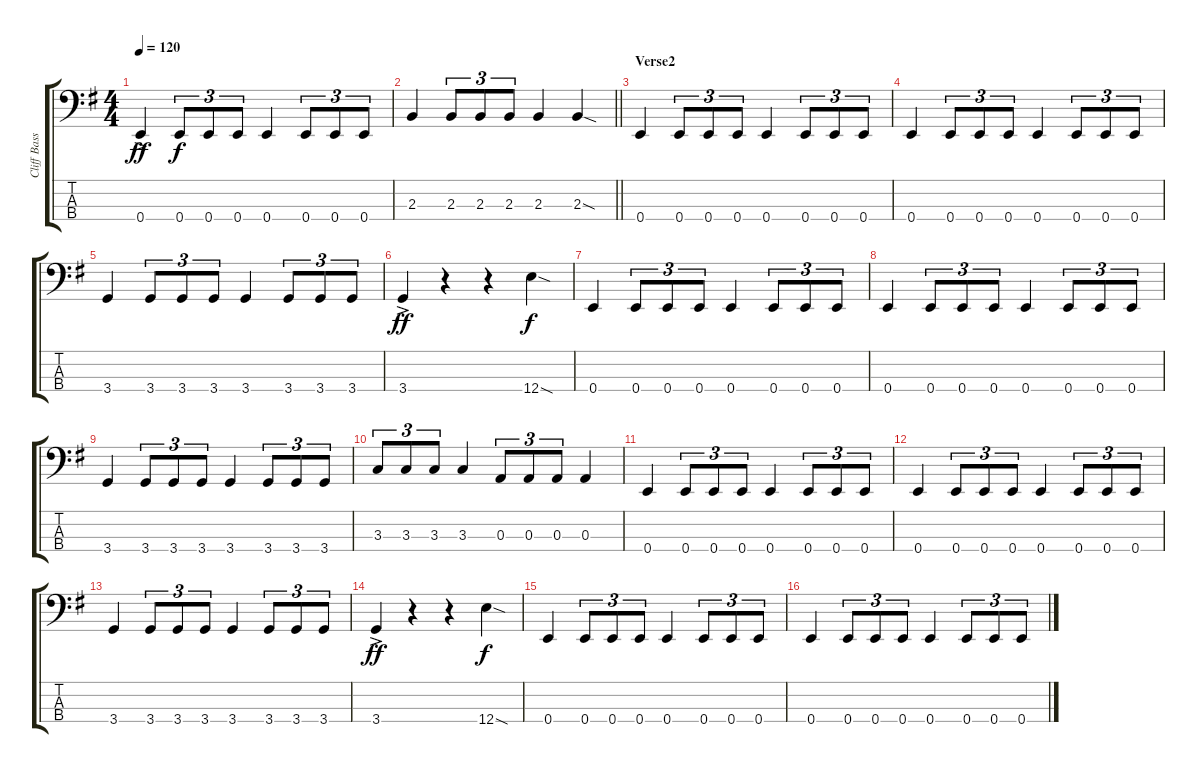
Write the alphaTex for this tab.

\track ("Cliff Bass" "Cliff Bass") {instrument electricbassfinger}
\staff {score tabs}
\tuning (G2 D2 A1 E1) {hide}
\ts (4 4)
\tempo 120
\clef f4
\ks g
0.4{ac}.4{dy ff} 0.4.8{tu (3 2) dy f} 0.4.8{tu (3 2)} 0.4.8{tu (3 2)} 0.4.4 0.4.8{tu (3 2)} 0.4.8{tu (3 2)} 0.4.8{tu (3 2)} |
\barLineRight lightlight
2.3.4 2.3.8{tu (3 2)} 2.3.8{tu (3 2)} 2.3.8{tu (3 2)} 2.3.4 2.3{sod}.4 |
\section ("" "Verse2")
0.4.4 0.4.8{tu (3 2)} 0.4.8{tu (3 2)} 0.4.8{tu (3 2)} 0.4.4 0.4.8{tu (3 2)} 0.4.8{tu (3 2)} 0.4.8{tu (3 2)} |
0.4.4 0.4.8{tu (3 2)} 0.4.8{tu (3 2)} 0.4.8{tu (3 2)} 0.4.4 0.4.8{tu (3 2)} 0.4.8{tu (3 2)} 0.4.8{tu (3 2)} |
3.4.4 3.4.8{tu (3 2)} 3.4.8{tu (3 2)} 3.4.8{tu (3 2)} 3.4.4 3.4.8{tu (3 2)} 3.4.8{tu (3 2)} 3.4.8{tu (3 2)} |
3.4{ac}.4{dy ff} r.4 r.4 12.4{sod}.4{dy f} |
0.4.4 0.4.8{tu (3 2)} 0.4.8{tu (3 2)} 0.4.8{tu (3 2)} 0.4.4 0.4.8{tu (3 2)} 0.4.8{tu (3 2)} 0.4.8{tu (3 2)} |
0.4.4 0.4.8{tu (3 2)} 0.4.8{tu (3 2)} 0.4.8{tu (3 2)} 0.4.4 0.4.8{tu (3 2)} 0.4.8{tu (3 2)} 0.4.8{tu (3 2)} |
3.4.4 3.4.8{tu (3 2)} 3.4.8{tu (3 2)} 3.4.8{tu (3 2)} 3.4.4 3.4.8{tu (3 2)} 3.4.8{tu (3 2)} 3.4.8{tu (3 2)} |
3.3.8{tu (3 2)} 3.3.8{tu (3 2)} 3.3.8{tu (3 2)} 3.3.4 0.3.8{tu (3 2)} 0.3.8{tu (3 2)} 0.3.8{tu (3 2)} 0.3.4 |
0.4.4 0.4.8{tu (3 2)} 0.4.8{tu (3 2)} 0.4.8{tu (3 2)} 0.4.4 0.4.8{tu (3 2)} 0.4.8{tu (3 2)} 0.4.8{tu (3 2)} |
0.4.4 0.4.8{tu (3 2)} 0.4.8{tu (3 2)} 0.4.8{tu (3 2)} 0.4.4 0.4.8{tu (3 2)} 0.4.8{tu (3 2)} 0.4.8{tu (3 2)} |
3.4.4 3.4.8{tu (3 2)} 3.4.8{tu (3 2)} 3.4.8{tu (3 2)} 3.4.4 3.4.8{tu (3 2)} 3.4.8{tu (3 2)} 3.4.8{tu (3 2)} |
3.4{ac}.4{dy ff} r.4 r.4 12.4{sod}.4{dy f} |
0.4.4 0.4.8{tu (3 2)} 0.4.8{tu (3 2)} 0.4.8{tu (3 2)} 0.4.4 0.4.8{tu (3 2)} 0.4.8{tu (3 2)} 0.4.8{tu (3 2)} |
0.4.4 0.4.8{tu (3 2)} 0.4.8{tu (3 2)} 0.4.8{tu (3 2)} 0.4.4 0.4.8{tu (3 2)} 0.4.8{tu (3 2)} 0.4.8{tu (3 2)}
